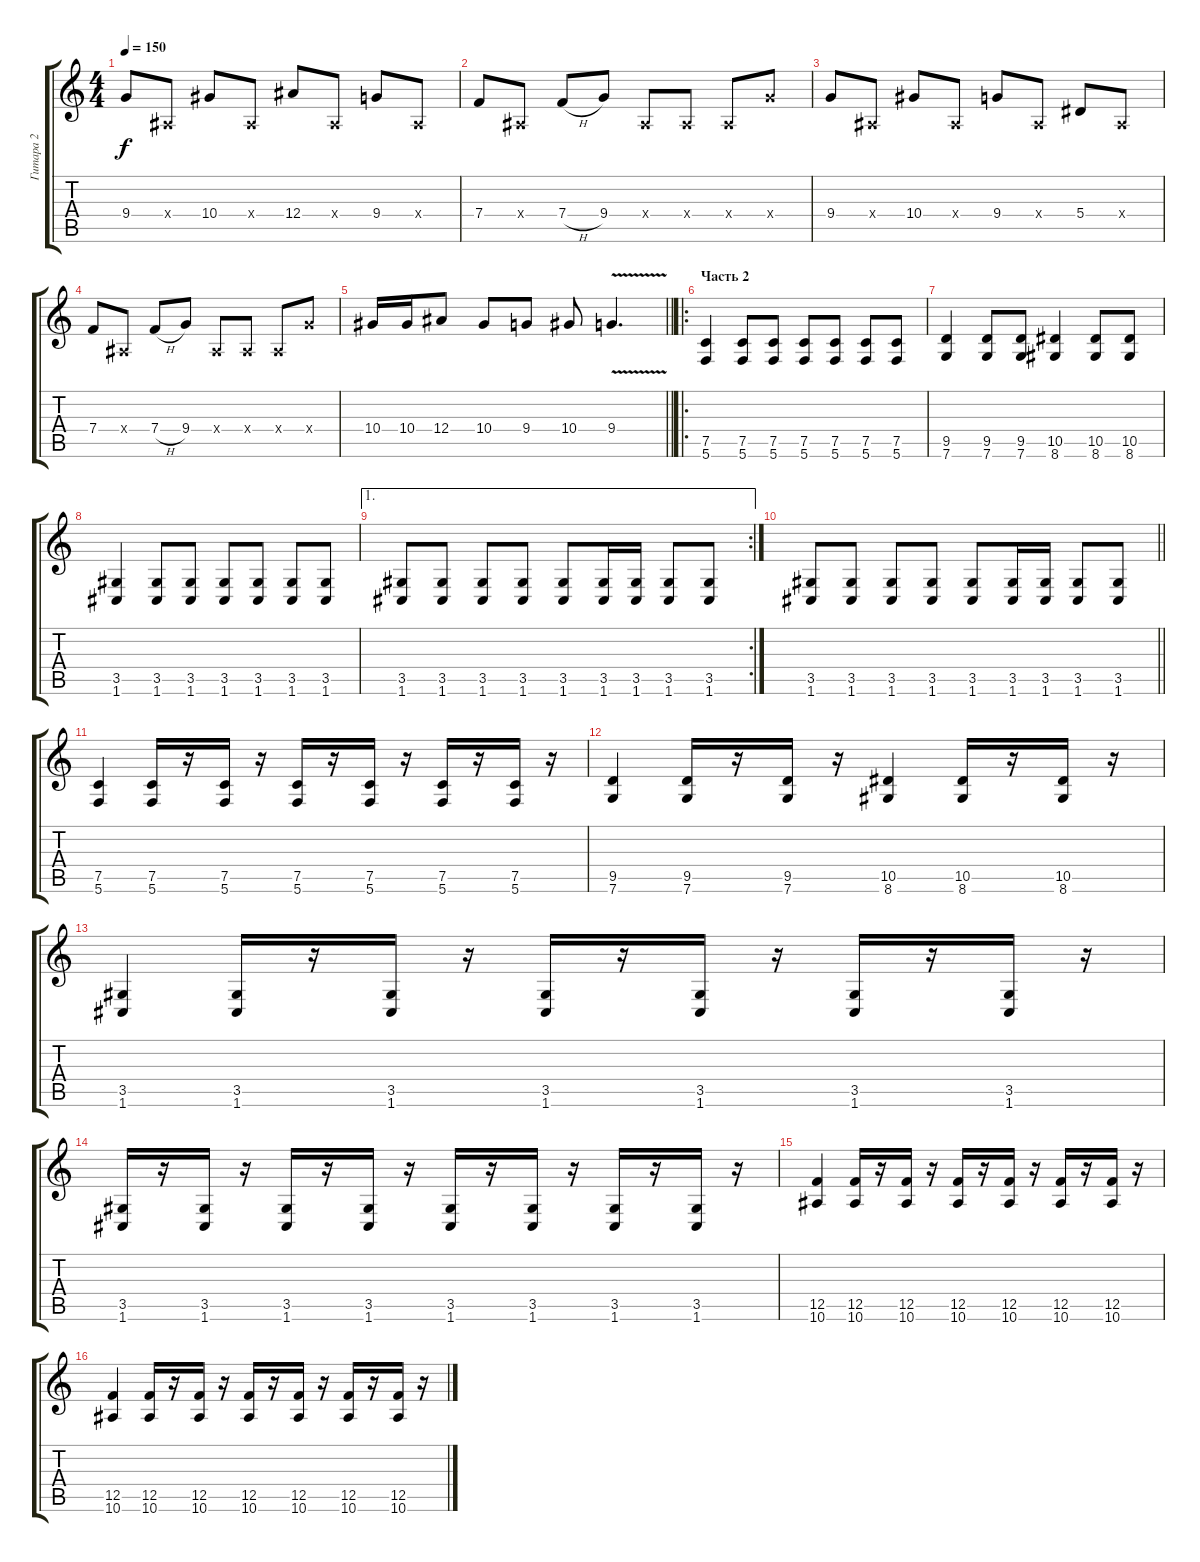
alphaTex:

\track ("Гитара 2" "Гитара 2") {instrument distortionguitar}
\staff {score tabs}
\tuning (C4 G3 Eb3 Bb2 F2 C2) {hide}
\ts (4 4)
\tempo 150
\clef g2
\ks c
9.4.8{dy f} 0.4{x}.8 10.4.8 0.4{x}.8 12.4.8 0.4{x}.8 9.4.8 0.4{x}.8 |
7.4.8 0.4{x}.8 7.4{h}.8 9.4.8 0.4{x}.8 0.4{x}.8 0.4{x}.8 9.4{x}.8 |
9.4.8 0.4{x}.8 10.4.8 0.4{x}.8 9.4.8 0.4{x}.8 5.4.8 0.4{x}.8 |
7.4.8 0.4{x}.8 7.4{h}.8 9.4.8 0.4{x}.8 0.4{x}.8 0.4{x}.8 9.4{x}.8 |
\barLineRight lightlight
10.4.16 10.4.16 12.4.8 10.4.8 9.4.8 10.4.8 9.4{v}.4{d} |
\ro
\section ("" "Часть 2")
(7.5 5.6).4 (7.5 5.6).8 (7.5 5.6).8 (7.5 5.6).8 (7.5 5.6).8 (7.5 5.6).8 (7.5 5.6).8 |
(9.5 7.6).4 (9.5 7.6).8 (9.5 7.6).8 (10.5 8.6).4 (10.5 8.6).8 (10.5 8.6).8 |
(3.5 1.6).4 (3.5 1.6).8 (3.5 1.6).8 (3.5 1.6).8 (3.5 1.6).8 (3.5 1.6).8 (3.5 1.6).8 |
\ae 1
\rc 2
(3.5 1.6).8 (3.5 1.6).8 (3.5 1.6).8 (3.5 1.6).8 (3.5 1.6).8 (3.5 1.6).16 (3.5 1.6).16 (3.5 1.6).8 (3.5 1.6).8 |
\barLineRight lightlight
(3.5 1.6).8 (3.5 1.6).8 (3.5 1.6).8 (3.5 1.6).8 (3.5 1.6).8 (3.5 1.6).16 (3.5 1.6).16 (3.5 1.6).8 (3.5 1.6).8 |
\section ("" "")
(7.5 5.6).4 (7.5 5.6).16 r.16 (7.5 5.6).16 r.16 (7.5 5.6).16 r.16 (7.5 5.6).16 r.16 (7.5 5.6).16 r.16 (7.5 5.6).16 r.16 |
(9.5 7.6).4 (9.5 7.6).16 r.16 (9.5 7.6).16 r.16 (10.5 8.6).4 (10.5 8.6).16 r.16 (10.5 8.6).16 r.16 |
(3.5 1.6).4 (3.5 1.6).16 r.16 (3.5 1.6).16 r.16 (3.5 1.6).16 r.16 (3.5 1.6).16 r.16 (3.5 1.6).16 r.16 (3.5 1.6).16 r.16 |
(3.5 1.6).16 r.16 (3.5 1.6).16 r.16 (3.5 1.6).16 r.16 (3.5 1.6).16 r.16 (3.5 1.6).16 r.16 (3.5 1.6).16 r.16 (3.5 1.6).16 r.16 (3.5 1.6).16 r.16 |
(12.5 10.6).4 (12.5 10.6).16 r.16 (12.5 10.6).16 r.16 (12.5 10.6).16 r.16 (12.5 10.6).16 r.16 (12.5 10.6).16 r.16 (12.5 10.6).16 r.16 |
(12.5 10.6).4 (12.5 10.6).16 r.16 (12.5 10.6).16 r.16 (12.5 10.6).16 r.16 (12.5 10.6).16 r.16 (12.5 10.6).16 r.16 (12.5 10.6).16 r.16
